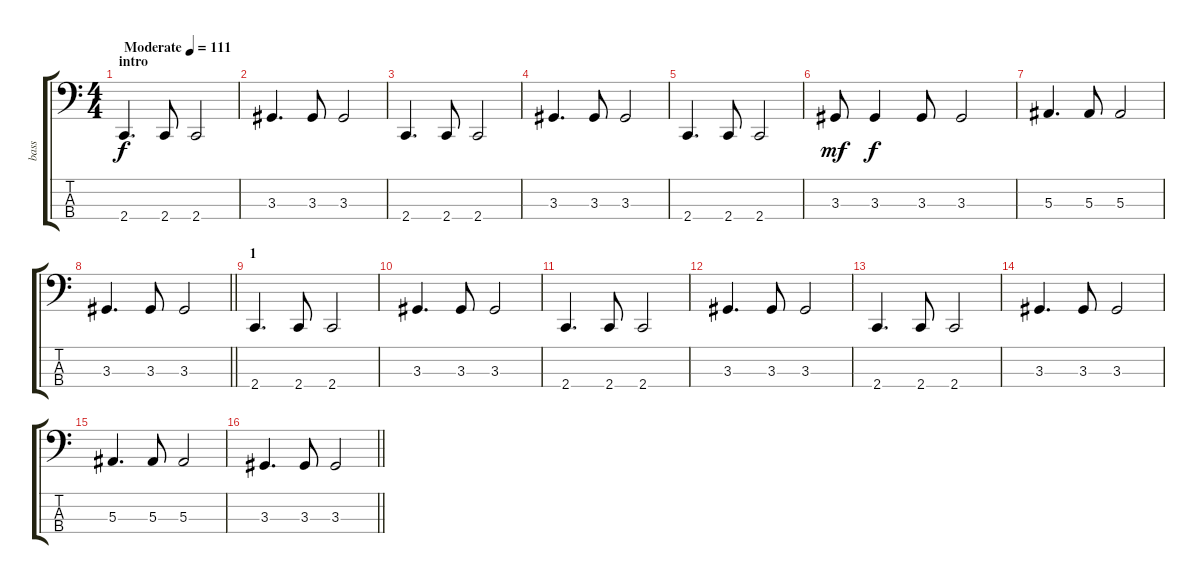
\track ("bass" "bass") {instrument electricbasspick}
\staff {score tabs}
\tuning (Eb2 Bb1 F1 Bb0) {hide}
\ts (4 4)
\section ("" "intro")
\tempo (111 "Moderate")
\clef f4
\ks c
2.4.4{d dy f instrument electricbasspick} 2.4.8 2.4.2 |
3.3.4{d} 3.3.8 3.3.2 |
2.4.4{d} 2.4.8 2.4.2 |
3.3.4{d} 3.3.8 3.3.2 |
2.4.4{d} 2.4.8 2.4.2 |
3.3.8{dy mf} 3.3.4{dy f} 3.3.8 3.3.2 |
5.3.4{d} 5.3.8 5.3.2 |
\barLineRight lightlight
3.3.4{d} 3.3.8 3.3.2 |
\section ("" "1")
2.4.4{d} 2.4.8 2.4.2 |
3.3.4{d} 3.3.8 3.3.2 |
2.4.4{d} 2.4.8 2.4.2 |
3.3.4{d} 3.3.8 3.3.2 |
2.4.4{d} 2.4.8 2.4.2 |
3.3.4{d} 3.3.8 3.3.2 |
5.3.4{d} 5.3.8 5.3.2 |
\barLineRight lightlight
3.3.4{d} 3.3.8 3.3.2
